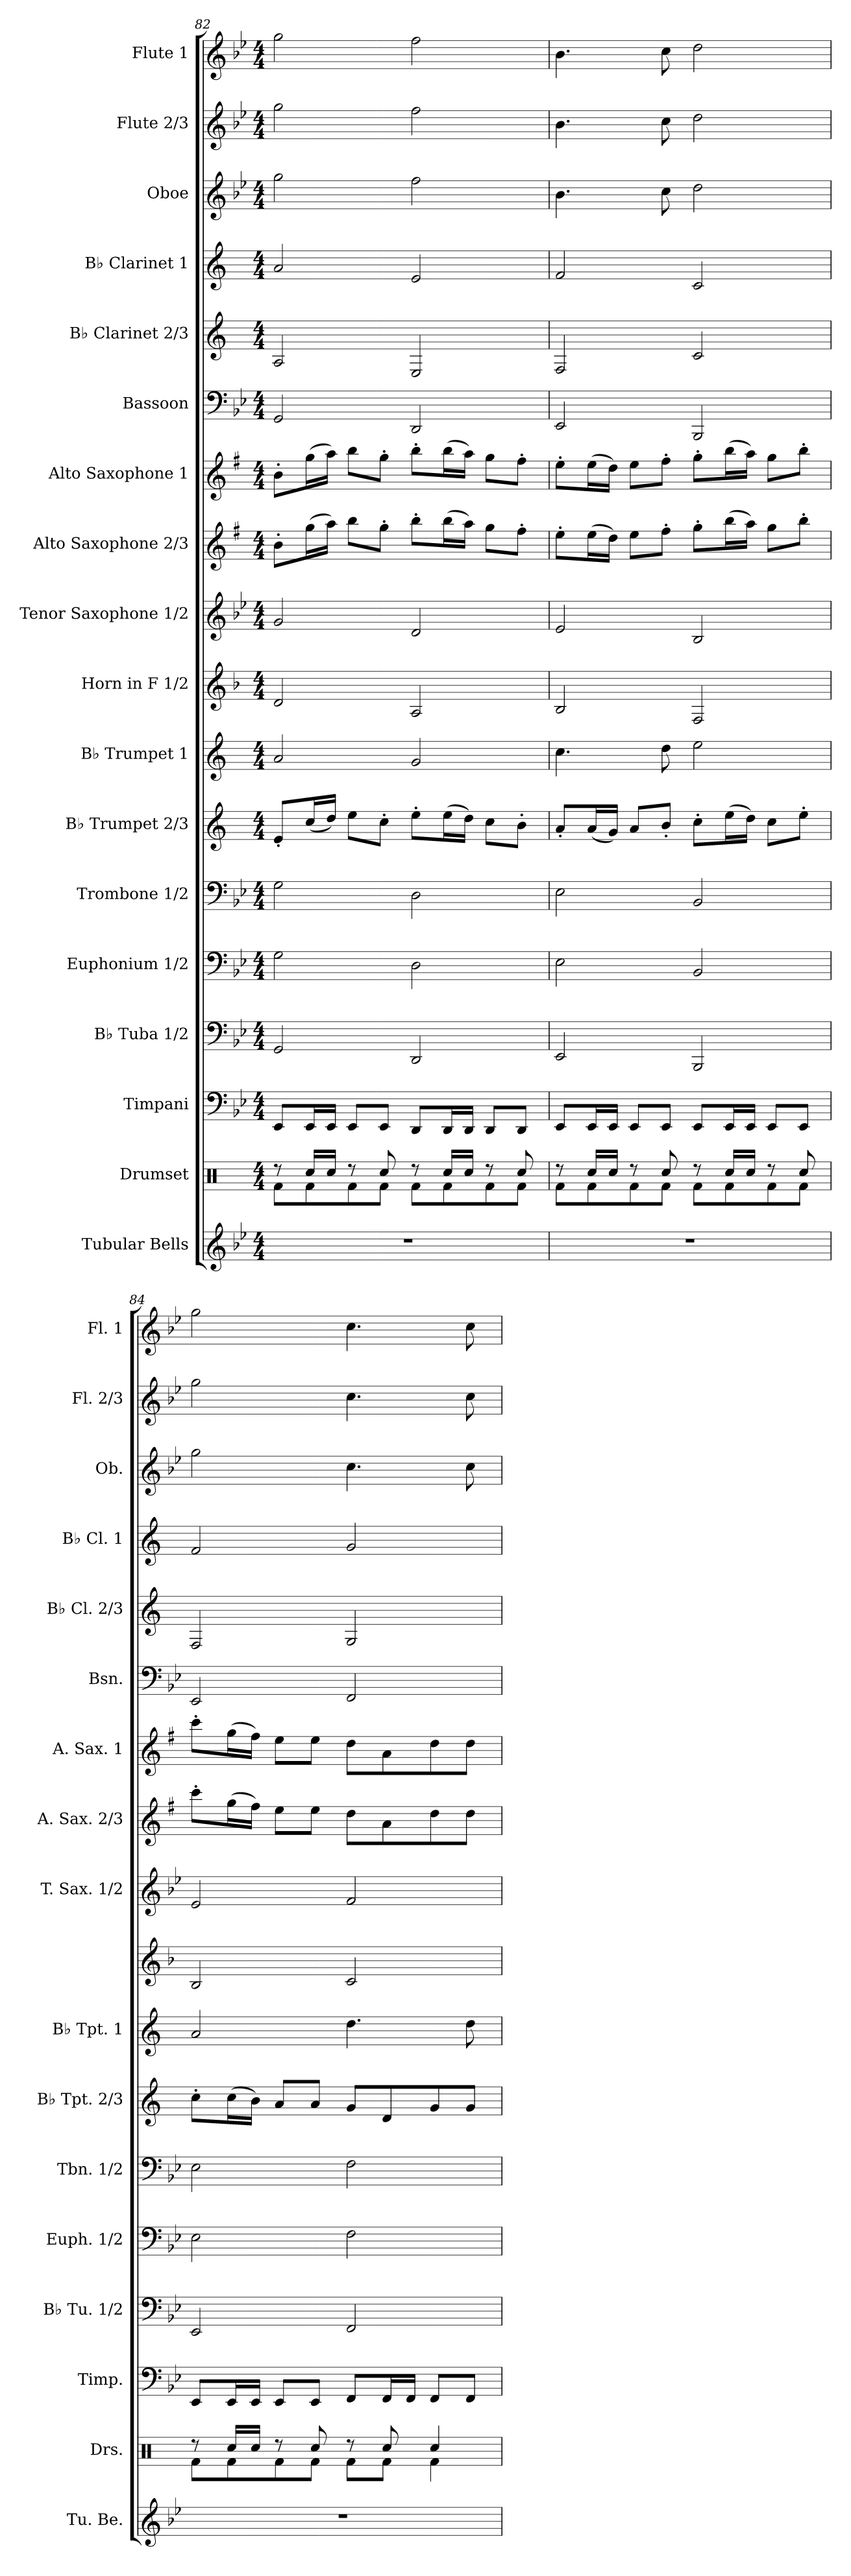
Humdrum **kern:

**kern	**kern	**kern	**kern	**kern	**kern	**kern	**kern	**kern	**kern	**kern	**kern	**kern	**kern	**kern	**kern	**kern	**kern
*part18	*part17	*part16	*part15	*part14	*part13	*part12	*part11	*part10	*part9	*part8	*part7	*part6	*part5	*part4	*part3	*part2	*part1
*staff18	*staff17	*staff16	*staff15	*staff14	*staff13	*staff12	*staff11	*staff10	*staff9	*staff8	*staff7	*staff6	*staff5	*staff4	*staff3	*staff2	*staff1
*I"Tubular Bells	*I"Drumset	*I"Timpani	*I"B♭ Tuba 1/2	*I"Euphonium 1/2	*I"Trombone 1/2	*I"B♭ Trumpet 2/3	*I"B♭ Trumpet 1	*I"Horn in F 1/2	*I"Tenor Saxophone 1/2	*I"Alto Saxophone 2/3	*I"Alto Saxophone 1	*I"Bassoon	*I"B♭ Clarinet 2/3	*I"B♭ Clarinet 1	*I"Oboe	*I"Flute 2/3	*I"Flute 1
*I'Tu. Be.	*I'Drs.	*I'Timp.	*I'B♭ Tu. 1/2	*I'Euph. 1/2	*I'Tbn. 1/2	*I'B♭ Tpt. 2/3	*I'B♭ Tpt. 1	*	*I'T. Sax. 1/2	*I'A. Sax. 2/3	*I'A. Sax. 1	*I'Bsn.	*I'B♭ Cl. 2/3	*I'B♭ Cl. 1	*I'Ob.	*I'Fl. 2/3	*I'Fl. 1
*clefG2	*clefX	*clefF4	*clefF4	*clefF4	*clefF4	*clefG2	*clefG2	*clefG2	*clefG2	*clefG2	*clefG2	*clefF4	*clefG2	*clefG2	*clefG2	*clefG2	*clefG2
*	*	*	*	*	*	*ITrd1c2	*ITrd1c2	*ITrd4c7	*ITrd8c14	*ITrd5c9	*ITrd5c9	*	*ITrd1c2	*ITrd1c2	*	*	*
*k[b-e-]	*k[]	*k[b-e-]	*k[b-e-]	*k[b-e-]	*k[b-e-]	*k[b-e-]	*k[b-e-]	*k[b-e-]	*k[b-e-]	*k[b-e-]	*k[b-e-]	*k[b-e-]	*k[b-e-]	*k[b-e-]	*k[b-e-]	*k[b-e-]	*k[b-e-]
*M4/4	*M4/4	*M4/4	*M4/4	*M4/4	*M4/4	*M4/4	*M4/4	*M4/4	*M4/4	*M4/4	*M4/4	*M4/4	*M4/4	*M4/4	*M4/4	*M4/4	*M4/4
=82	=82	=82	=82	=82	=82	=82	=82	=82	=82	=82	=82	=82	=82	=82	=82	=82	=82
*	*^	*	*	*	*	*	*	*	*	*	*	*	*	*	*	*	*
1r	8r	8Rf\L	8EE-/L	2GG/	2G\	2G\	8d'/L	2g/	2G/	2G/	8d'\L	8d'\L	2GG/	2G/	2g/	2gg\	2gg\	2gg\
.	16Rcc/LL	8Rf\	16EE-/L	.	.	.	(16b-/L	.	.	.	(16b-\L	(16b-\L	.	.	.	.	.	.
.	16Rcc/JJ	.	16EE-/JJ	.	.	.	16cc/JJ)	.	.	.	16cc\JJ)	16cc\JJ)	.	.	.	.	.	.
.	8r	8Rf\	8EE-/L	.	.	.	8dd\L	.	.	.	8dd\L	8dd\L	.	.	.	.	.	.
.	8Rcc/	8Rf\J	8EE-/J	.	.	.	8b-'\J	.	.	.	8b-'\J	8b-'\J	.	.	.	.	.	.
.	8r	8Rf\L	8DD/L	2DD/	2D\	2D\	8dd'\L	2f/	2D/	2D/	8dd'\L	8dd'\L	2DD/	2D/	2d/	2ff\	2ff\	2ff\
.	16Rcc/LL	8Rf\	16DD/L	.	.	.	(16dd\L	.	.	.	(16dd\L	(16dd\L	.	.	.	.	.	.
.	16Rcc/JJ	.	16DD/JJ	.	.	.	16cc\JJ)	.	.	.	16cc\JJ)	16cc\JJ)	.	.	.	.	.	.
.	8r	8Rf\	8DD/L	.	.	.	8b-\L	.	.	.	8b-\L	8b-\L	.	.	.	.	.	.
.	8Rcc/	8Rf\J	8DD/J	.	.	.	8a'\J	.	.	.	8a'\J	8a'\J	.	.	.	.	.	.
=83	=83	=83	=83	=83	=83	=83	=83	=83	=83	=83	=83	=83	=83	=83	=83	=83	=83	=83
1r	8r	8Rf\L	8EE-/L	2EE-/	2E-\	2E-\	8g'/L	4.b-\	2E-/	2E-/	8g'\L	8g'\L	2EE-/	2E-/	2e-/	4.b-\	4.b-\	4.b-\
.	16Rcc/LL	8Rf\	16EE-/L	.	.	.	(16g/L	.	.	.	(16g\L	(16g\L	.	.	.	.	.	.
.	16Rcc/JJ	.	16EE-/JJ	.	.	.	16f/JJ)	.	.	.	16f\JJ)	16f\JJ)	.	.	.	.	.	.
.	8r	8Rf\	8EE-/L	.	.	.	8g/L	.	.	.	8g\L	8g\L	.	.	.	.	.	.
.	8Rcc/	8Rf\J	8EE-/J	.	.	.	8a'/J	8cc\	.	.	8a'\J	8a'\J	.	.	.	8cc\	8cc\	8cc\
.	8r	8Rf\L	8EE-/L	2BBB-/	2BB-/	2BB-/	8b-'\L	2dd\	2BB-/	2BB-/	8b-'\L	8b-'\L	2BBB-/	2B-/	2B-/	2dd\	2dd\	2dd\
.	16Rcc/LL	8Rf\	16EE-/L	.	.	.	(16dd\L	.	.	.	(16dd\L	(16dd\L	.	.	.	.	.	.
.	16Rcc/JJ	.	16EE-/JJ	.	.	.	16cc\JJ)	.	.	.	16cc\JJ)	16cc\JJ)	.	.	.	.	.	.
.	8r	8Rf\	8EE-/L	.	.	.	8b-\L	.	.	.	8b-\L	8b-\L	.	.	.	.	.	.
.	8Rcc/	8Rf\J	8EE-/J	.	.	.	8dd'\J	.	.	.	8dd'\J	8dd'\J	.	.	.	.	.	.
=84	=84	=84	=84	=84	=84	=84	=84	=84	=84	=84	=84	=84	=84	=84	=84	=84	=84	=84
1r	8r	8Rf\L	8EE-/L	2EE-/	2E-\	2E-\	8b-'\L	2g/	2E-/	2E-/	8ee-'\L	8ee-'\L	2EE-/	2E-/	2e-/	2gg\	2gg\	2gg\
.	16Rcc/LL	8Rf\	16EE-/L	.	.	.	(16b-\L	.	.	.	(16b-\L	(16b-\L	.	.	.	.	.	.
.	16Rcc/JJ	.	16EE-/JJ	.	.	.	16a\JJ)	.	.	.	16a\JJ)	16a\JJ)	.	.	.	.	.	.
.	8r	8Rf\	8EE-/L	.	.	.	8g/L	.	.	.	8g\L	8g\L	.	.	.	.	.	.
.	8Rcc/	8Rf\J	8EE-/J	.	.	.	8g/J	.	.	.	8g\J	8g\J	.	.	.	.	.	.
.	8r	8Rf\L	8FF/L	2FF/	2F\	2F\	8f/L	4.cc\	2F/	2F/	8f\L	8f\L	2FF/	2F/	2f/	4.cc\	4.cc\	4.cc\
.	8Rcc/	8Rf\J	16FF/L	.	.	.	8c/	.	.	.	8c\	8c\	.	.	.	.	.	.
.	.	.	16FF/JJ	.	.	.	.	.	.	.	.	.	.	.	.	.	.	.
.	4Rcc/	4Rf\	8FF/L	.	.	.	8f/	.	.	.	8f\	8f\	.	.	.	.	.	.
.	.	.	8FF/J	.	.	.	8f/J	8cc\	.	.	8f\J	8f\J	.	.	.	8cc\	8cc\	8cc\
*	*v	*v	*	*	*	*	*	*	*	*	*	*	*	*	*	*	*	*
=	=	=	=	=	=	=	=	=	=	=	=	=	=	=	=	=	=
*-	*-	*-	*-	*-	*-	*-	*-	*-	*-	*-	*-	*-	*-	*-	*-	*-	*-
